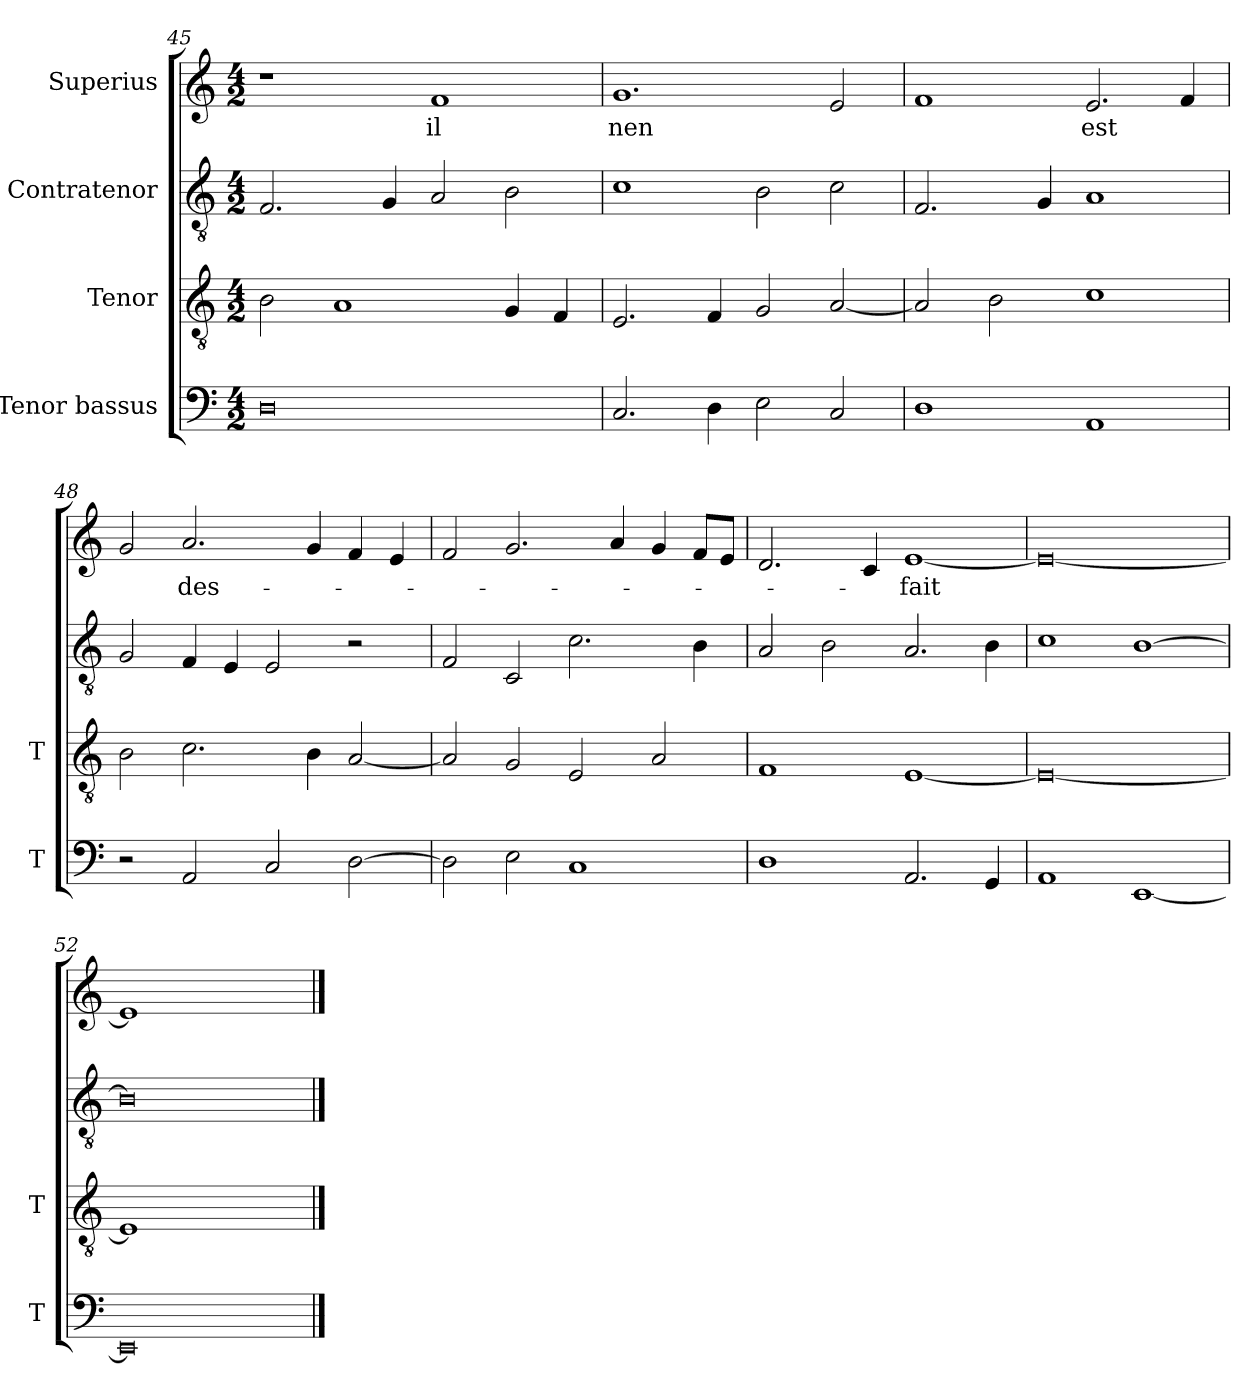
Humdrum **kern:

**kern	**kern	**kern	**kern	**text
*part4	*part3	*part2	*part1	*part1
*staff4	*staff3	*staff2	*staff1	*staff1
*I"Tenor bassus	*I"Tenor	*I"Contratenor	*I"Superius	*
*I'T	*I'T	*	*	*
*clefF4	*clefGv2	*clefGv2	*clefG2	*
*M4/2	*M4/2	*M4/2	*M4/2	*
=45	=45	=45	=45	=45
0D	2B	2.F	1r	.
.	1A	.	.	.
.	.	4G	.	.
.	.	2A	1f	-il
.	4G	2B	.	.
.	4F	.	.	.
=46	=46	=46	=46	=46
2.C	2.E	1c	1.g	-nen
4D	4F	.	.	.
2E	2G	2B	.	.
2C	[2A	2c	2e	.
=47	=47	=47	=47	=47
1D	2A]	2.F	1f	.
.	2B	.	.	.
.	.	4G	.	.
1AA	1c	1A	2.e	-est
.	.	.	4f	.
=48	=48	=48	=48	=48
2r	2B	2G	2g	.
2AA	2.c	4F	2.a	des-
.	.	4E	.	.
2C	.	2E	.	.
.	4B	.	4g	.
[2D	[2A	2r	4f	.
.	.	.	4e	.
=49	=49	=49	=49	=49
2D]	2A]	2F	2f	.
2E	2G	2C	2.g	.
1C	2E	2.c	.	.
.	.	.	4a	.
.	2A	.	4g	.
.	.	4B	8f/L	.
.	.	.	8e/J	.
=50	=50	=50	=50	=50
1D	1F	2A	2.d	.
.	.	2B	.	.
.	.	.	4c	.
2.AA	[1E	2.A	[1e	-fait
4GG	.	4B	.	.
=51	=51	=51	=51	=51
1AA	0E_	1c	0e_	.
[1EE	.	[1B	.	.
=52	=52	=52	=52	=52
0EE]	1E]	0B]	1e]	.
.	1ryy	.	1ryy	.
==	==	==	==	==
*-	*-	*-	*-	*-
